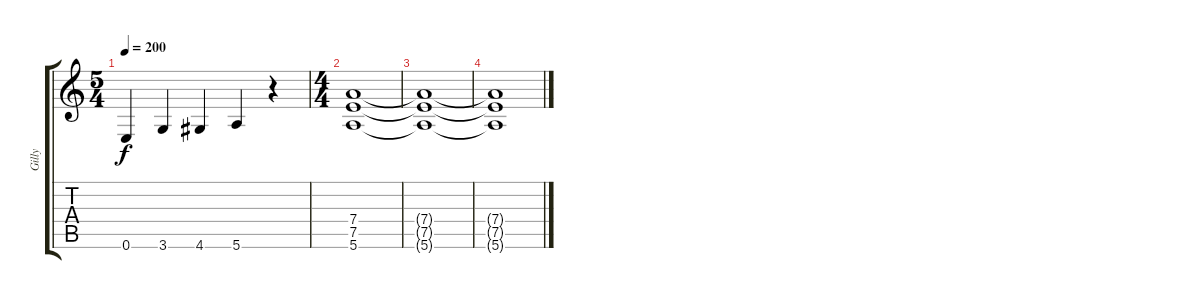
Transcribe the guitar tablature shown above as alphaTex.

\track ("Gilly" "Gilly") {instrument distortionguitar}
\staff {score tabs}
\tuning (E4 B3 G3 D3 A2 E2) {hide}
\ts (5 4)
\tempo 200
\clef g2
\ks c
0.6.4{dy f} 3.6.4 4.6.4 5.6.4 r.4 |
\ts (4 4)
(7.4 7.5 5.6).1 |
(7.4{t} 7.5{t} 5.6{t}).1 |
(7.4{t} 7.5{t} 5.6{t}).1
